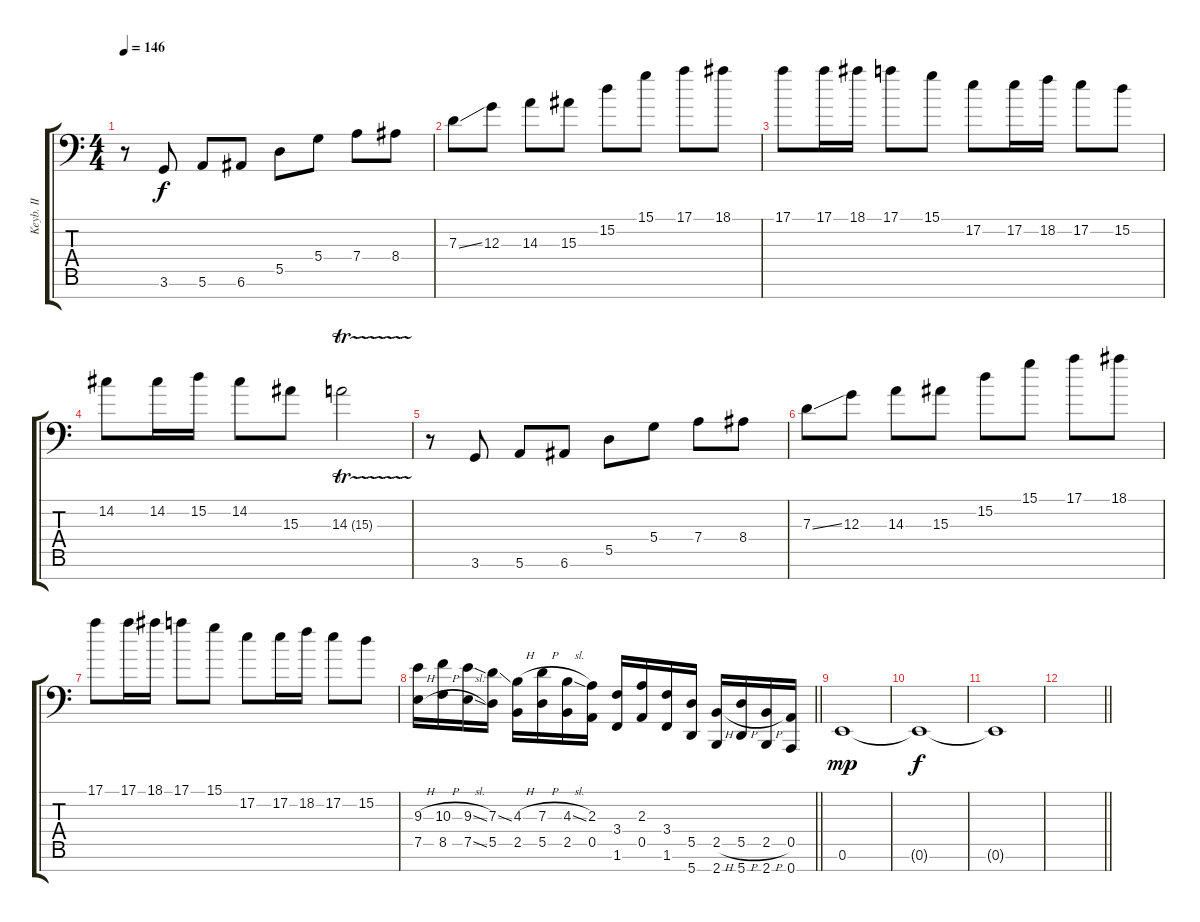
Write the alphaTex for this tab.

\track ("Keyb. II" "Keyb. II") {instrument stringensemble1}
\staff {score tabs}
\tuning (E4 B3 G3 D3 A2 E2 A1) {hide}
\ts (4 4)
\tempo 146
\clef f4
\ks c
r.8{dy mf balance 5} 3.6.8{dy f} 5.6.8 6.6.8 5.5.8 5.4.8 7.4.8 8.4.8 |
7.3{ss}.8 12.3.8 14.3.8 15.3.8 15.2.8 15.1.8 17.1.8 18.1.8 |
17.1.8 17.1.16 18.1.16 17.1.8 15.1.8 17.2.8 17.2.16 18.2.16 17.2.8 15.2.8 |
14.2.8 14.2.16 15.2.16 14.2.8 15.3.8 14.3{tr (15 16)}.2 |
r.8 3.6.8 5.6.8 6.6.8 5.5.8 5.4.8 7.4.8 8.4.8 |
7.3{ss}.8 12.3.8 14.3.8 15.3.8 15.2.8 15.1.8 17.1.8 18.1.8 |
17.1.8 17.1.16 18.1.16 17.1.8 15.1.8 17.2.8 17.2.16 18.2.16 17.2.8 15.2.8 |
\barLineRight lightlight
(9.3{h} 7.5{h}).16 (10.3{h} 8.5{h}).16 (9.3{sl} 7.5{sl}).16 (7.3{ss} 5.5).16 (4.3{h} 2.5).16 (7.3{h} 5.5).16 (4.3{sl} 2.5).16 (2.3 0.5).16 (3.4 1.6).16 (2.3 0.5).16 (3.4 1.6).16 (5.5 5.7).16 (2.5{h} 2.7).16 (5.5{h} 5.7).16 (2.5{h} 2.7).16 (0.5 0.7).16 |
0.6.1{dy mp} |
0.6{t}.1{dy f} |
0.6{t}.1 |
\barLineRight lightlight
